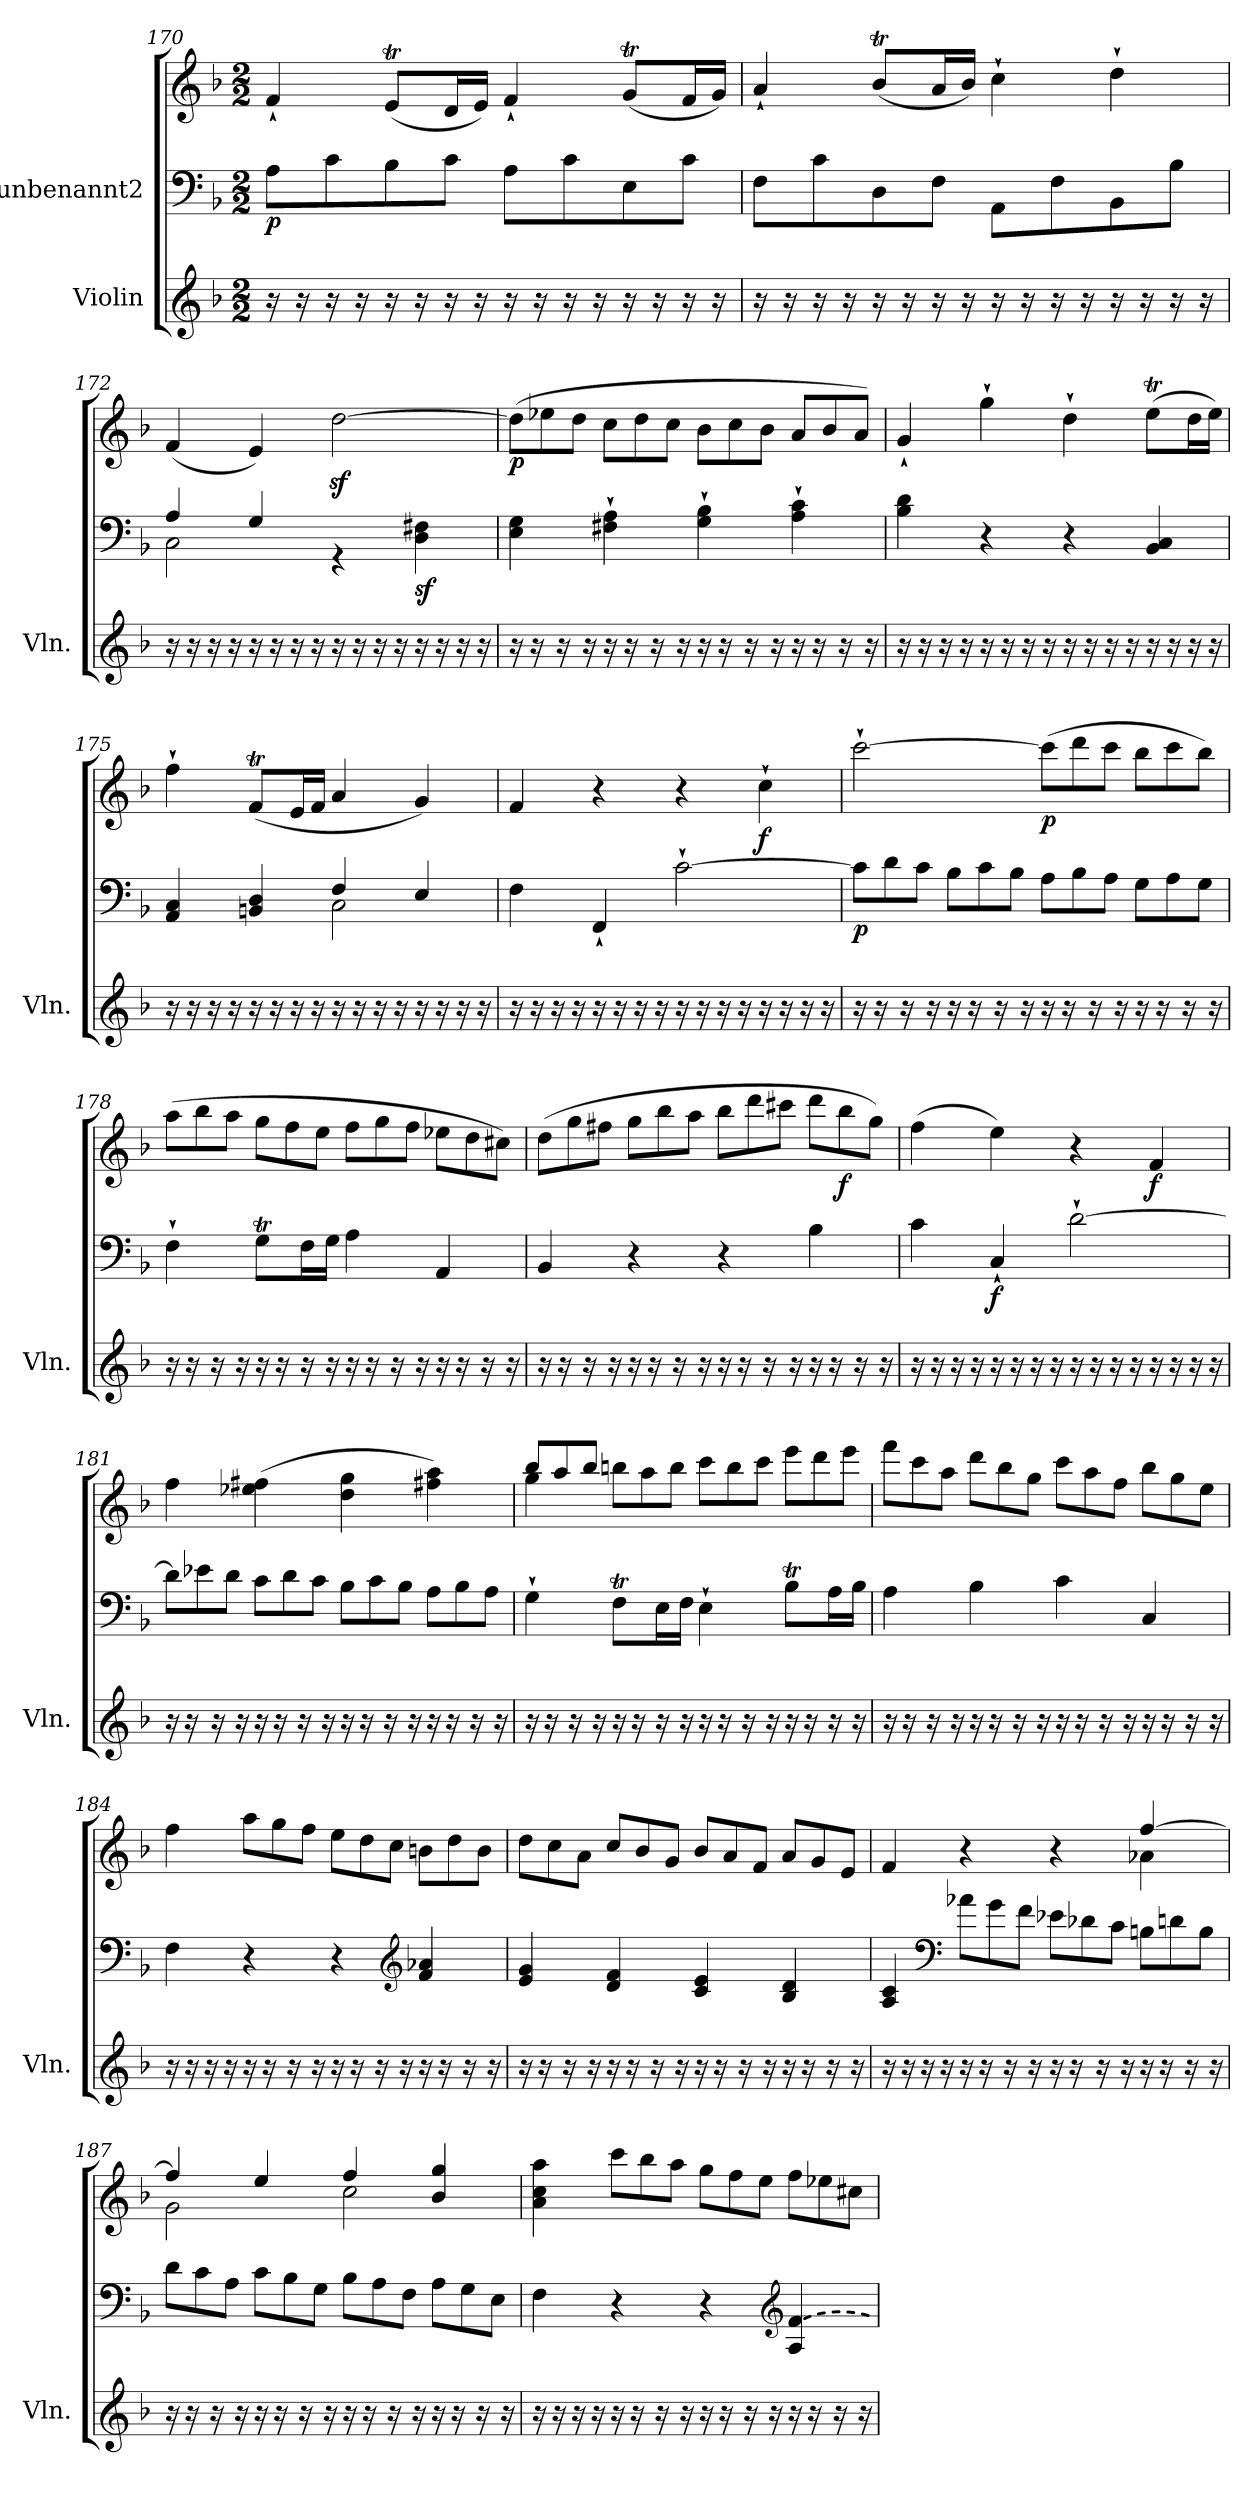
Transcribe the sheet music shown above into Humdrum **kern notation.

**kern	**kern	**kern	**dynam
*part2	*part1	*part1	*part1
*staff3	*staff2	*staff1	*staff1/2
*I"Violin	*I"unbenannt2	*	*
*I'Vln.	*	*	*
*clefG2	*clefF4	*clefG2	*
*k[b-]	*k[b-]	*k[b-]	*
*M2/2	*M2/2	*M2/2	*
=170	=170	=170	=170
!	!	!	!LO:DY:b=2
16r	8A\L	4f`/	p
16r	.	.	.
16r	8c\	.	.
16r	.	.	.
16r	8B-\	(<8et/L	.
16r	.	.	.
16r	8c\J	16d/L	.
16r	.	16e/JJ)	.
16r	8A\L	4f`/	.
16r	.	.	.
16r	8c\	.	.
16r	.	.	.
16r	8E\	(<8gT/L	.
16r	.	.	.
16r	8c\J	16f/L	.
16r	.	16g/JJ)	.
!!LO:LB:g=z
=171	=171	=171	=171
16r	8F\L	4a`/	.
16r	.	.	.
16r	8c\	.	.
16r	.	.	.
16r	8D\	(<8b-T/L	.
16r	.	.	.
16r	8F\J	16a/L	.
16r	.	16b-/JJ)	.
16r	8AA\L	4cc`\	.
16r	.	.	.
16r	8F\	.	.
16r	.	.	.
16r	8BB-\	4dd`\	.
16r	.	.	.
16r	8B-\J	.	.
16r	.	.	.
=172	=172	=172	=172
*	*^	*	*
16r	4A/	2C\	(<4f/	.
16r	.	.	.	.
16r	.	.	.	.
16r	.	.	.	.
16r	4G/	.	4e/)	.
16r	.	.	.	.
16r	.	.	.	.
16r	.	.	.	.
16r	4rGG	2ryy	[2ddz<\	.
16r	.	.	.	.
16r	.	.	.	.
16r	.	.	.	.
!	!	!	!	!LO:DY:b=2
16r	4D\ 4F#X\	.	.	sf
16r	.	.	.	.
16r	.	.	.	.
16r	.	.	.	.
*	*v	*v	*	*
=173	=173	=173	=173
*	*	*Xtuplet	*
!	!	!	!LO:DY:b
16r	4E\ 4G\	(>12dd\L]	p
16r	.	.	.
.	.	12ee-X\	.
16r	.	.	.
.	.	12dd\J	.
16r	.	.	.
16r	4F#X\` 4A\`	12cc\L	.
16r	.	.	.
.	.	12dd\	.
16r	.	.	.
.	.	12cc\J	.
16r	.	.	.
16r	4G\` 4B-\`	12b-\L	.
16r	.	.	.
.	.	12cc\	.
16r	.	.	.
.	.	12b-\J	.
16r	.	.	.
16r	4A\` 4c\`	12a/L	.
16r	.	.	.
.	.	12b-/	.
16r	.	.	.
.	.	12a/J)	.
16r	.	.	.
!!LO:LB:g=z
=174	=174	=174	=174
16r	4B-\ 4d\	4g`/	.
16r	.	.	.
16r	.	.	.
16r	.	.	.
16r	4r	4gg`\	.
16r	.	.	.
16r	.	.	.
16r	.	.	.
16r	4r	4dd`\	.
16r	.	.	.
16r	.	.	.
16r	.	.	.
16r	4BB-/ 4C/	(>8eet\L	.
16r	.	.	.
16r	.	16dd\L	.
16r	.	16ee\JJ)	.
=175	=175	=175	=175
*	*^	*	*
16r	4AA/ 4C/	2ryy	4ff`\	.
16r	.	.	.	.
16r	.	.	.	.
16r	.	.	.	.
16r	4BBn/ 4D/	.	(<8fT/L	.
16r	.	.	.	.
16r	.	.	16e/L	.
16r	.	.	16f/JJ	.
16r	4F/	2C\	4a/	.
16r	.	.	.	.
16r	.	.	.	.
16r	.	.	.	.
16r	4E/	.	4g/)	.
16r	.	.	.	.
16r	.	.	.	.
16r	.	.	.	.
*	*v	*v	*	*
=176	=176	=176	=176
16r	4F\	4f/	.
16r	.	.	.
16r	.	.	.
16r	.	.	.
16r	4FF`/	4r	.
16r	.	.	.
16r	.	.	.
16r	.	.	.
16r	[2c`\	4r	.
16r	.	.	.
16r	.	.	.
16r	.	.	.
!	!	!	!LO:DY:b
16r	.	4cc`\	f
16r	.	.	.
16r	.	.	.
16r	.	.	.
!!LO:LB:g=z
=177	=177	=177	=177
*	*Xtuplet	*	*
!	!	!	!LO:DY:b=2
16r	12c\L]	[2ccc`\	p
16r	.	.	.
.	12d\	.	.
16r	.	.	.
.	12c\J	.	.
16r	.	.	.
16r	12B-\L	.	.
16r	.	.	.
.	12c\	.	.
16r	.	.	.
.	12B-\J	.	.
16r	.	.	.
!	!	!	!LO:DY:b
16r	12A\L	(>12ccc\L]	p
16r	.	.	.
.	12B-\	12ddd\	.
16r	.	.	.
.	12A\J	12ccc\J	.
16r	.	.	.
16r	12G\L	12bb-\L	.
16r	.	.	.
.	12A\	12ccc\	.
16r	.	.	.
.	12G\J	12bb-\J)	.
16r	.	.	.
=178	=178	=178	=178
16r	4F`\	(>12aa\L	.
16r	.	.	.
.	.	12bb-\	.
16r	.	.	.
.	.	12aa\J	.
16r	.	.	.
16r	8GT\L	12gg\L	.
16r	.	.	.
.	.	12ff\	.
16r	16F\L	.	.
.	.	12ee\J	.
16r	16G\JJ	.	.
16r	4A\	12ff\L	.
16r	.	.	.
.	.	12gg\	.
16r	.	.	.
.	.	12ff\J	.
16r	.	.	.
16r	4AA/	12ee-X\L	.
16r	.	.	.
.	.	12dd\	.
16r	.	.	.
.	.	12cc#X\J)	.
16r	.	.	.
!!LO:PB:g=z
=179	=179	=179	=179
16r	4BB-/	(>12dd\L	.
16r	.	.	.
.	.	12gg\	.
16r	.	.	.
.	.	12ff#X\J	.
16r	.	.	.
16r	4r	12gg\L	.
16r	.	.	.
.	.	12bb-\	.
16r	.	.	.
.	.	12aa\J	.
16r	.	.	.
16r	4r	12bb-\L	.
16r	.	.	.
.	.	12ddd\	.
16r	.	.	.
.	.	12ccc#X\J	.
16r	.	.	.
16r	4B-\	12ddd\L	.
16r	.	.	.
!	!	!	!LO:DY:b
.	.	12bb-\	f
16r	.	.	.
.	.	12gg\J)	.
16r	.	.	.
=180	=180	=180	=180
16r	4c\	(>4ff\	.
16r	.	.	.
16r	.	.	.
16r	.	.	.
!	!	!	!LO:DY:b=2
16r	4C`/	4ee\)	f
16r	.	.	.
16r	.	.	.
16r	.	.	.
16r	[2d`\	4r	.
16r	.	.	.
16r	.	.	.
16r	.	.	.
!	!	!	!LO:DY:b
16r	.	4f/	f
16r	.	.	.
16r	.	.	.
16r	.	.	.
!!LO:LB:g=z
=181	=181	=181	=181
16r	12d\L]	4ff\	.
16r	.	.	.
.	12e-X\	.	.
16r	.	.	.
.	12d\J	.	.
16r	.	.	.
16r	12c\L	(>4ee-X\ 4ff#X\	.
16r	.	.	.
.	12d\	.	.
16r	.	.	.
.	12c\J	.	.
16r	.	.	.
16r	12B-\L	4dd\ 4gg\	.
16r	.	.	.
.	12c\	.	.
16r	.	.	.
.	12B-\J	.	.
16r	.	.	.
16r	12A\L	4ff#X\ 4aa\)	.
16r	.	.	.
.	12B-\	.	.
16r	.	.	.
.	12A\J	.	.
16r	.	.	.
=182	=182	=182	=182
*	*	*^	*
16r	4G`\	12bb-/L	4gg\	.
16r	.	.	.	.
.	.	12aa/	.	.
16r	.	.	.	.
.	.	12bb-/J	.	.
16r	.	.	.	.
16r	8FT\L	12bbn\L	2.ryy	.
16r	.	.	.	.
.	.	12aa\	.	.
16r	16E\L	.	.	.
.	.	12bb\J	.	.
16r	16F\JJ	.	.	.
16r	4E`\	12ccc\L	.	.
16r	.	.	.	.
.	.	12bb\	.	.
16r	.	.	.	.
.	.	12ccc\J	.	.
16r	.	.	.	.
16r	8B-T\L	12eee\L	.	.
16r	.	.	.	.
.	.	12ddd\	.	.
16r	16A\L	.	.	.
.	.	12eee\J	.	.
16r	16B-\JJ	.	.	.
*	*	*v	*v	*
!!LO:LB:g=z
=183	=183	=183	=183
16r	4A\	12fff\L	.
16r	.	.	.
.	.	12ccc\	.
16r	.	.	.
.	.	12aa\J	.
16r	.	.	.
16r	4B-\	12ddd\L	.
16r	.	.	.
.	.	12bb-\	.
16r	.	.	.
.	.	12gg\J	.
16r	.	.	.
16r	4c\	12ccc\L	.
16r	.	.	.
.	.	12aa\	.
16r	.	.	.
.	.	12ff\J	.
16r	.	.	.
16r	4C/	12bb-\L	.
16r	.	.	.
.	.	12gg\	.
16r	.	.	.
.	.	12ee\J	.
16r	.	.	.
=184	=184	=184	=184
16r	4F\	4ff\	.
16r	.	.	.
16r	.	.	.
16r	.	.	.
16r	4r	12aa\L	.
16r	.	.	.
.	.	12gg\	.
16r	.	.	.
.	.	12ff\J	.
16r	.	.	.
16r	4r	12ee\L	.
16r	.	.	.
.	.	12dd\	.
16r	.	.	.
.	.	12cc\J	.
16r	.	.	.
*	*clefG2	*	*
16r	4f/ 4a-X/	12bn\L	.
16r	.	.	.
.	.	12dd\	.
16r	.	.	.
.	.	12b\J	.
16r	.	.	.
!!LO:LB:g=z
=185	=185	=185	=185
16r	4e/ 4g/	12dd\L	.
16r	.	.	.
.	.	12cc\	.
16r	.	.	.
.	.	12a\J	.
16r	.	.	.
16r	4d/ 4f/	12cc/L	.
16r	.	.	.
.	.	12b-/	.
16r	.	.	.
.	.	12g/J	.
16r	.	.	.
16r	4c/ 4e/	12b-/L	.
16r	.	.	.
.	.	12a/	.
16r	.	.	.
.	.	12f/J	.
16r	.	.	.
16r	4B-/ 4d/	12a/L	.
16r	.	.	.
.	.	12g/	.
16r	.	.	.
.	.	12e/J	.
16r	.	.	.
=186	=186	=186	=186
*	*	*^	*
16r	4A/ 4c/	4f/	2.ryy	.
16r	.	.	.	.
16r	.	.	.	.
16r	.	.	.	.
*	*clefF4	*	*	*
16r	12a-X\L	4r	.	.
16r	.	.	.	.
.	12g\	.	.	.
16r	.	.	.	.
.	12f\J	.	.	.
16r	.	.	.	.
16r	12e-X\L	4r	.	.
16r	.	.	.	.
.	12d-X\	.	.	.
16r	.	.	.	.
.	12c\J	.	.	.
16r	.	.	.	.
16r	12Bn\L	[4ff/	4a-X\	.
16r	.	.	.	.
.	12dn\	.	.	.
16r	.	.	.	.
.	12B\J	.	.	.
16r	.	.	.	.
!!LO:PB:g=z	!!
=187	=187	=187	=187	=187
16r	12d\L	4ff/]	2g\	.
16r	.	.	.	.
.	12c\	.	.	.
16r	.	.	.	.
.	12A\J	.	.	.
16r	.	.	.	.
16r	12c\L	4ee/	.	.
16r	.	.	.	.
.	12B-\	.	.	.
16r	.	.	.	.
.	12G\J	.	.	.
16r	.	.	.	.
16r	12B-\L	4ff/	2cc\	.
16r	.	.	.	.
.	12A\	.	.	.
16r	.	.	.	.
.	12F\J	.	.	.
16r	.	.	.	.
16r	12A\L	4b-/ 4gg/	.	.
16r	.	.	.	.
.	12G\	.	.	.
16r	.	.	.	.
.	12E\J	.	.	.
16r	.	.	.	.
*	*	*v	*v	*
=188	=188	=188	=188
16r	4F\	4a\ 4cc\ 4aa\	.
16r	.	.	.
16r	.	.	.
16r	.	.	.
16r	4r	12ccc\L	.
16r	.	.	.
.	.	12bb-\	.
16r	.	.	.
.	.	12aa\J	.
16r	.	.	.
16r	4r	12gg\L	.
16r	.	.	.
.	.	12ff\	.
16r	.	.	.
.	.	12ee\J	.
16r	.	.	.
*	*clefG2	*	*
!	!LO:T:n=2:dash	!	!
16r	4A/ [4f/	12ff\L	.
16r	.	.	.
.	.	12ee-X\	.
16r	.	.	.
.	.	12cc#X\J	.
16r	.	.	.
=	=	=	=
*-	*-	*-	*-
